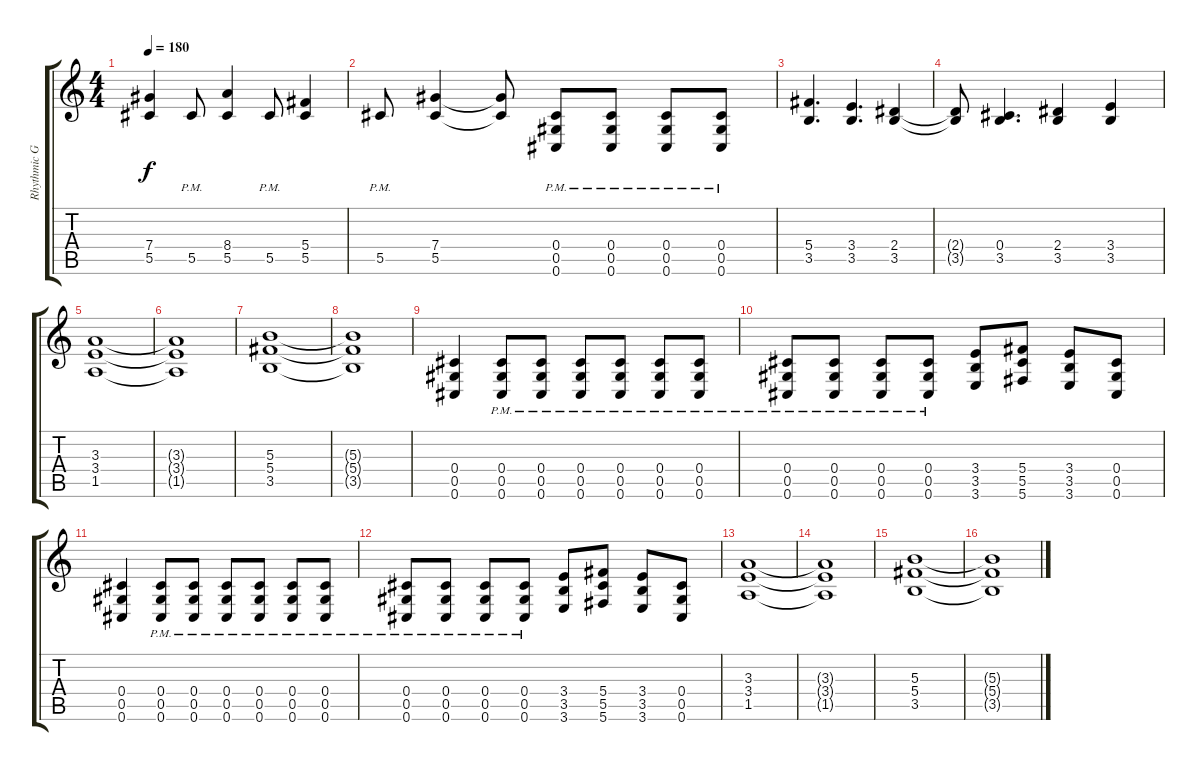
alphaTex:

\track ("Rhythmic Guitar" "Rhythmic G") {instrument distortionguitar}
\staff {score tabs}
\tuning (Eb4 Bb3 Gb3 Db3 Ab2 Db2) {hide}
\ts (4 4)
\tempo 180
\clef g2
\ks c
(7.4 5.5).4{dy f} 5.5{pm}.8 (8.4 5.5).4 5.5{pm}.8 (5.4 5.5).4 |
5.5{pm}.8 (7.4 5.5).4 (7.4{t} 5.5{t}).8 (0.4{pm} 0.5{pm} 0.6{pm}).8 (0.4{pm} 0.5{pm} 0.6{pm}).8 (0.4{pm} 0.5{pm} 0.6{pm}).8 (0.4{pm} 0.5{pm} 0.6{pm}).8 |
(5.4 3.5).4{d} (3.4 3.5).4{d} (2.4 3.5).4 |
(2.4{t} 3.5{t}).8 (0.4 3.5).4{d} (2.4 3.5).4 (3.4 3.5).4 |
(3.3 3.4 1.5).1 |
(3.3{t} 3.4{t} 1.5{t}).1 |
(5.3 5.4 3.5).1 |
(5.3{t} 5.4{t} 3.5{t}).1 |
(0.4 0.5 0.6).4 (0.4{pm} 0.5{pm} 0.6{pm}).8 (0.4{pm} 0.5{pm} 0.6{pm}).8 (0.4{pm} 0.5{pm} 0.6{pm}).8 (0.4{pm} 0.5{pm} 0.6{pm}).8 (0.4{pm} 0.5{pm} 0.6{pm}).8 (0.4{pm} 0.5{pm} 0.6{pm}).8 |
(0.4{pm} 0.5{pm} 0.6{pm}).8 (0.4{pm} 0.5{pm} 0.6{pm}).8 (0.4{pm} 0.5{pm} 0.6{pm}).8 (0.4{pm} 0.5{pm} 0.6{pm}).8 (3.4 3.5 3.6).8 (5.4 5.5 5.6).8 (3.4 3.5 3.6).8 (0.4 0.5 0.6).8 |
(0.4 0.5 0.6).4 (0.4{pm} 0.5{pm} 0.6{pm}).8 (0.4{pm} 0.5{pm} 0.6{pm}).8 (0.4{pm} 0.5{pm} 0.6{pm}).8 (0.4{pm} 0.5{pm} 0.6{pm}).8 (0.4{pm} 0.5{pm} 0.6{pm}).8 (0.4{pm} 0.5{pm} 0.6{pm}).8 |
(0.4{pm} 0.5{pm} 0.6{pm}).8 (0.4{pm} 0.5{pm} 0.6{pm}).8 (0.4{pm} 0.5{pm} 0.6{pm}).8 (0.4{pm} 0.5{pm} 0.6{pm}).8 (3.4 3.5 3.6).8 (5.4 5.5 5.6).8 (3.4 3.5 3.6).8 (0.4 0.5 0.6).8 |
(3.3 3.4 1.5).1 |
(3.3{t} 3.4{t} 1.5{t}).1 |
(5.3 5.4 3.5).1 |
(5.3{t} 5.4{t} 3.5{t}).1
